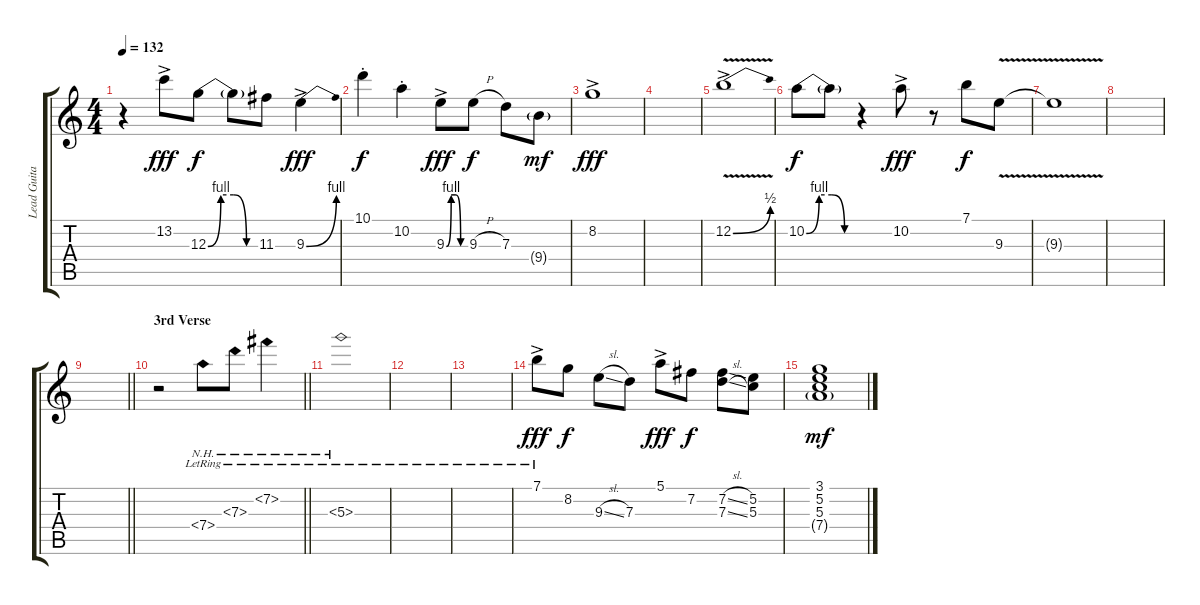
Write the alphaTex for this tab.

\track ("Lead Guitar" "Lead Guita") {instrument electricguitarclean}
\staff {score tabs}
\tuning (E4 B3 G3 D3 A2 E2) {hide}
\ts (4 4)
\tempo 132
\clef g2
\ks c
r.4{dy f volume 11} 13.2{ac}.8{dy fff} 12.3{be (custom 0 0 15 4 30 4 45 0 60 0)}.8{dy f} 12.3{t}.8 11.3.8 9.3{be (bend 0 0 60 4) ac}.4{dy fff} |
10.1{st}.4{dy f} 10.2{st}.4 9.3{be (custom 0 0 15 4 30 4 45 0 60 0) ac}.8{dy fff} 9.3{h}.8{dy f} 7.3.8 9.4{g}.8{dy mf} |
8.2{ac}.1{dy fff} |
|
12.2{be (bend 0 0 60 2) v ac}.1 |
10.2{be (custom 0 0 15 4 30 4 45 0 60 0)}.8{dy f} 10.2{t}.8 r.4 10.2{ac}.8{dy fff} r.8 7.1.8{dy f} 9.3{v}.8 |
9.3{t}.1 |
|
\barLineRight lightlight
|
\section ("" "3rd Verse")
\barLineRight lightlight
r.2 7.4{nh lr}.8 7.3{nh lr}.8 7.2{nh lr}.4 |
5.3{nh lr}.1 |
|
|
7.1{ac lr}.8{dy fff} 8.2.8{dy f} 9.3{sl}.8 7.3.8 5.1{ac}.8{dy fff} 7.2.8{dy f} (7.2{sl} 7.3{sl}).8 (5.2 5.3).8 |
(3.1 5.2 5.3 7.4{g}).1{dy mf}
